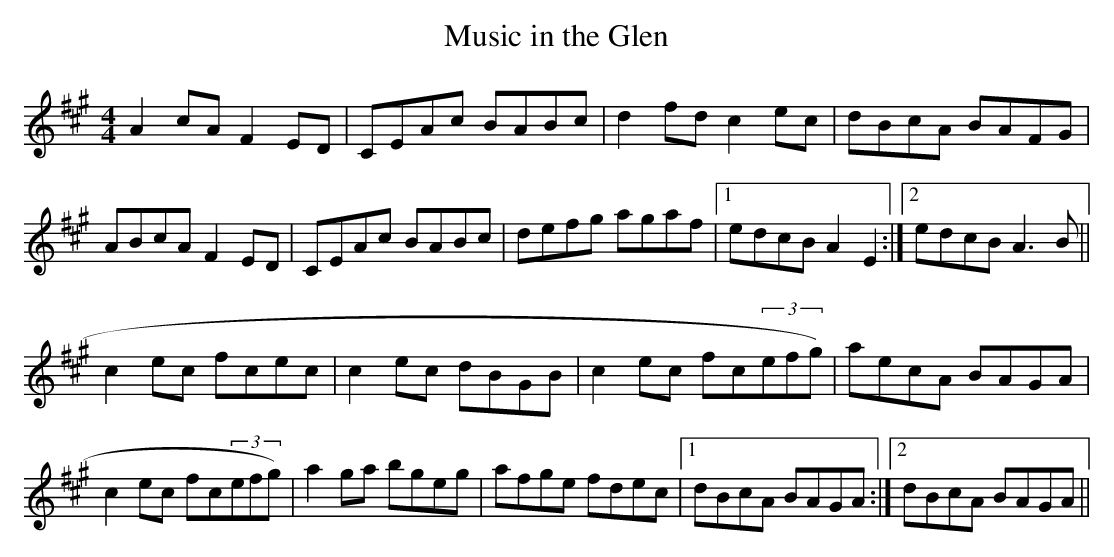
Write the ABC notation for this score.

X:1
T:Music in the Glen
M:4/4
K:A
A2cA F2ED|CEAc BABc|d2fd c2ec|dBcA BAFG|
ABcA F2ED|CEAc BABc|defg agaf|1 edcB A2E2:|2 edcB A3B||
c2ec fcec|c2ec dBGB|c2ec fc(3efg)|aecA BAGA|
c2ec fc(3efg)|a2ga bgeg|afge fdec|1 dBcA BAGA:|2 dBcA BAGA||
